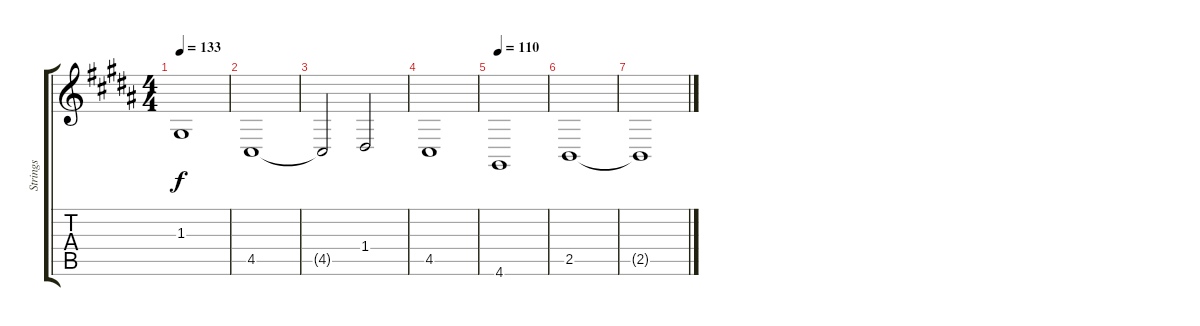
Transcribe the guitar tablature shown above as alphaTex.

\track ("Strings" "Strings") {instrument fiddle}
\staff {score tabs}
\tuning (E4 B3 G3 D3 A2 E2) {hide}
\ts (4 4)
\tempo 133
\clef g2
\ks b
1.3{t}.1{dy f} |
4.5.1 |
4.5{t}.2 1.4.2 |
4.5.1 |
\tempo 110
4.6.1 |
2.5.1 |
2.5{t}.1
